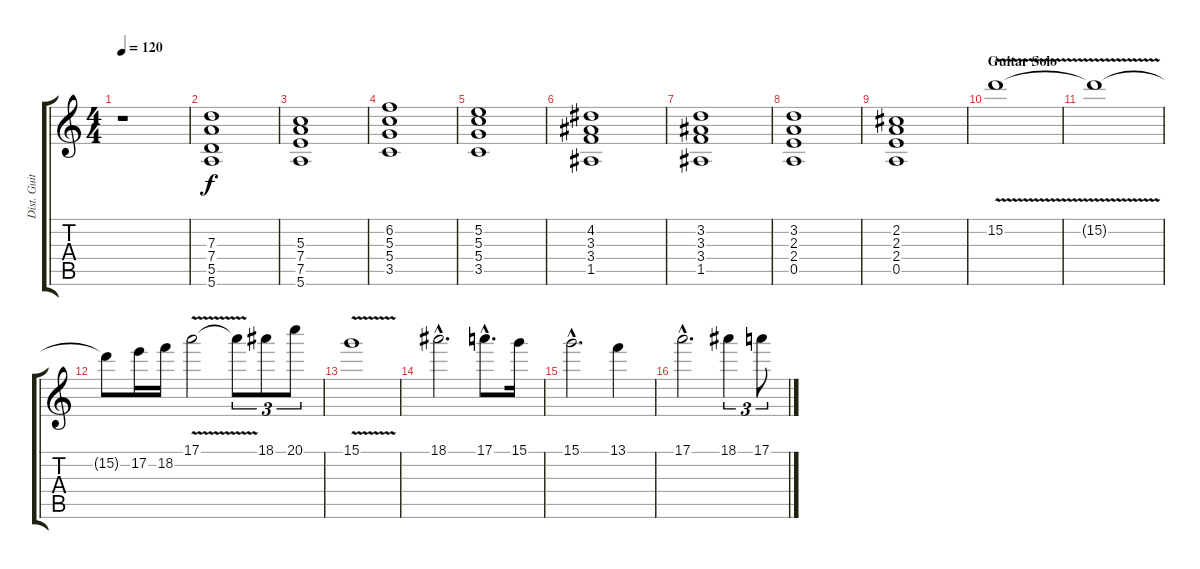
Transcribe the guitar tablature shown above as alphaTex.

\track ("Dist. Guitar" "Dist. Guit") {instrument overdrivenguitar}
\staff {score tabs}
\tuning (E4 B3 G3 D3 A2 E2) {hide}
\ts (4 4)
\tempo 120
\clef g2
\ks c
r.1{dy f} |
(7.3 7.4 5.5 5.6).1 |
(5.3 7.4 7.5 5.6).1 |
(6.2 5.3 5.4 3.5).1 |
(5.2 5.3 5.4 3.5).1 |
(4.2 3.3 3.4 1.5).1 |
(3.2 3.3 3.4 1.5).1 |
(3.2 2.3 2.4 0.5).1 |
(2.2 2.3 2.4 0.5).1 |
\section ("" "Guitar Solo")
15.2{v}.1{volume 16} |
15.2{t}.1 |
15.2{t}.8 17.2.16 18.2.16 17.1{v}.2 17.1{t}.8{tu (3 2)} 18.1.8{tu (3 2)} 20.1.8{tu (3 2)} |
15.1{v}.1 |
18.1{hac}.2{d} 17.1{hac}.8{d} 15.1.16 |
15.1{hac}.2{d volume 16} 13.1.4{volume 14} |
17.1{hac}.2{d} 18.1.4{tu (3 2)} 17.1.8{tu (3 2)}
